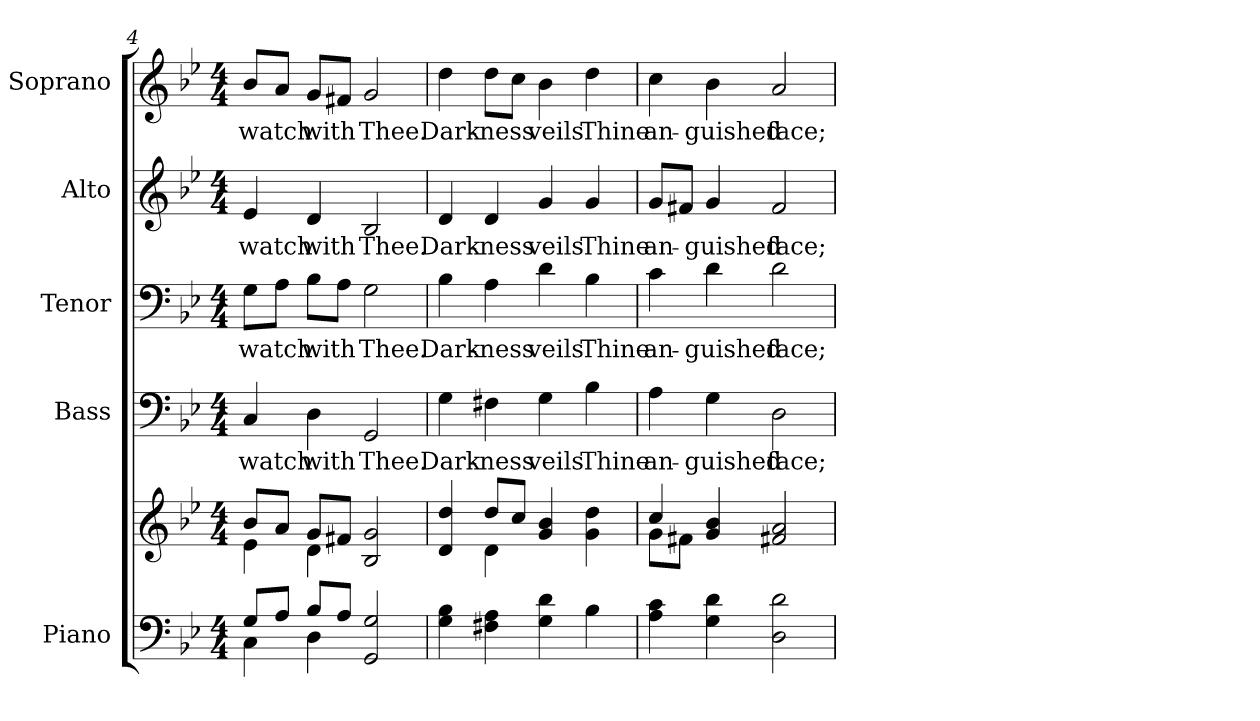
**kern	**kern	**kern	**text	**kern	**text	**kern	**text	**kern	**text
*part5	*part5	*part4	*part4	*part3	*part3	*part2	*part2	*part1	*part1
*staff6	*staff5	*staff4	*staff4	*staff3	*staff3	*staff2	*staff2	*staff1	*staff1
*I"Piano	*	*I"Bass	*	*I"Tenor	*	*I"Alto	*	*I"Soprano	*
*I'Pno.	*	*I'B.	*	*I'T.	*	*I'A.	*	*I'S.	*
*clefF4	*clefG2	*clefF4	*	*clefF4	*	*clefG2	*	*clefG2	*
*k[b-e-]	*k[b-e-]	*k[b-e-]	*	*k[b-e-]	*	*k[b-e-]	*	*k[b-e-]	*
*B-:	*B-:	*B-:	*	*B-:	*	*B-:	*	*B-:	*
*M4/4	*M4/4	*M4/4	*	*M4/4	*	*M4/4	*	*M4/4	*
=4	=4	=4	=4	=4	=4	=4	=4	=4	=4
*^	*^	*	*	*	*	*	*	*	*
!	!	!	!	!	!LO:LY:b:color=#000000	!	!	!	!	!	!
!	!	!	!	!	!	!	!LO:LY:b:color=#000000	!	!	!	!
!	!	!	!	!	!	!	!	!	!LO:LY:b:color=#000000	!	!
!	!	!	!	!	!	!	!	!	!	!	!LO:LY:b:color=#000000
8Gi/L	4Ci\	8b-i/L	4e-i\	4Ci/	watch	8Gi\L	watch	4e-i/	watch	8b-i/L	watch
8Ai/J	.	8ai/J	.	.	.	8Ai\J	.	.	.	8ai/J	.
!	!	!	!	!	!LO:LY:b:color=#000000	!	!	!	!	!	!
!	!	!	!	!	!	!	!LO:LY:b:color=#000000	!	!	!	!
!	!	!	!	!	!	!	!	!	!LO:LY:b:color=#000000	!	!
!	!	!	!	!	!	!	!	!	!	!	!LO:LY:b:color=#000000
8B-i/L	4Di\	8gi/L	4di\	4Di\	with	8B-i\L	with	4di/	with	8gi/L	with
8Ai/J	.	8f#Xi/J	.	.	.	8Ai\J	.	.	.	8f#Xi/J	.
!	!	!	!	!	!LO:LY:b:color=#000000	!	!	!	!	!	!
!	!	!	!	!	!	!	!LO:LY:b:color=#000000	!	!	!	!
!	!	!	!	!	!	!	!	!	!LO:LY:b:color=#000000	!	!
!	!	!	!	!	!	!	!	!	!	!	!LO:LY:b:color=#000000
2GGi/ 2Gi	2ryy	2B-i/ 2gi	2ryy	2GGi/	Thee.	2Gi\	Thee.	2B-i/	Thee.	2gi/	Thee.
*v	*v	*	*	*	*	*	*	*	*	*	*
!!LO:PB:g=z
=5	=5	=5	=5	=5	=5	=5	=5	=5	=5	=5
*^	*	*	*	*	*	*	*	*	*	*
!	!	!	!	!	!LO:LY:b:color=#000000	!	!	!	!	!	!
*v	*v	*	*	*	*	*	*	*	*	*	*
*^	*	*	*	*	*	*	*	*	*	*
!	!	!	!	!	!	!	!LO:LY:b:color=#000000	!	!	!	!
*v	*v	*	*	*	*	*	*	*	*	*	*
*^	*	*	*	*	*	*	*	*	*	*
!	!	!	!	!	!	!	!	!	!LO:LY:b:color=#000000	!	!
*v	*v	*	*	*	*	*	*	*	*	*	*
*^	*	*	*	*	*	*	*	*	*	*
!	!	!	!	!	!	!	!	!	!	!	!LO:LY:b:color=#000000
*v	*v	*	*	*	*	*	*	*	*	*	*
4Gi\ 4B-i	4di/ 4ddi	4ryy	4Gi\	Dark-	4B-i\	Dark-	4di/	Dark-	4ddi\	Dark-
!	!	!	!	!LO:LY:b:color=#000000	!	!	!	!	!	!
!	!	!	!	!	!	!LO:LY:b:color=#000000	!	!	!	!
!	!	!	!	!	!	!	!	!LO:LY:b:color=#000000	!	!
!	!	!	!	!	!	!	!	!	!	!LO:LY:b:color=#000000
4F#Xi\ 4Ai	8ddi/L	4di\	4F#Xi\	-ness	4Ai\	-ness	4di/	-ness	8ddi\L	-ness
.	8cci/J	.	.	.	.	.	.	.	8cci\J	.
!	!	!	!	!LO:LY:b:color=#000000	!	!	!	!	!	!
!	!	!	!	!	!	!LO:LY:b:color=#000000	!	!	!	!
!	!	!	!	!	!	!	!	!LO:LY:b:color=#000000	!	!
!	!	!	!	!	!	!	!	!	!	!LO:LY:b:color=#000000
4Gi\ 4di	4gi/ 4b-i	2ryy	4Gi\	veils	4di\	veils	4gi/	veils	4b-i\	veils
!	!	!	!	!LO:LY:b:color=#000000	!	!	!	!	!	!
!	!	!	!	!	!	!LO:LY:b:color=#000000	!	!	!	!
!	!	!	!	!	!	!	!	!LO:LY:b:color=#000000	!	!
!	!	!	!	!	!	!	!	!	!	!LO:LY:b:color=#000000
4B-i\	4gi\ 4ddi	.	4B-i\	Thine	4B-i\	Thine	4gi/	Thine	4ddi\	Thine
=6	=6	=6	=6	=6	=6	=6	=6	=6	=6	=6
!	!	!	!	!LO:LY:b:color=#000000	!	!	!	!	!	!
!	!	!	!	!	!	!LO:LY:b:color=#000000	!	!	!	!
!	!	!	!	!	!	!	!	!LO:LY:b:color=#000000	!	!
!	!	!	!	!	!	!	!	!	!	!LO:LY:b:color=#000000
4Ai\ 4ci	4cci/	8gi\L	4Ai\	an-	4ci\	an-	8gi/L	an-	4cci\	an-
.	.	8f#Xi\J	.	.	.	.	8f#Xi/J	.	.	.
!	!	!	!	!LO:LY:b:color=#000000	!	!	!	!	!	!
!	!	!	!	!	!	!LO:LY:b:color=#000000	!	!	!	!
!	!	!	!	!	!	!	!	!LO:LY:b:color=#000000	!	!
!	!	!	!	!	!	!	!	!	!	!LO:LY:b:color=#000000
4Gi\ 4di	4gi/ 4b-i	4ryy	4Gi\	-guished	4di\	-guished	4gi/	-guished	4b-i\	-guished
!	!	!	!	!LO:LY:b:color=#000000	!	!	!	!	!	!
!	!	!	!	!	!	!LO:LY:b:color=#000000	!	!	!	!
!	!	!	!	!	!	!	!	!LO:LY:b:color=#000000	!	!
!	!	!	!	!	!	!	!	!	!	!LO:LY:b:color=#000000
2Di\ 2di	2f#Xi/ 2ai	2ryy	2Di\	face;	2di\	face;	2f#i/	face;	2ai/	face;
*	*v	*v	*	*	*	*	*	*	*	*
=	=	=	=	=	=	=	=	=	=
*-	*-	*-	*-	*-	*-	*-	*-	*-	*-
